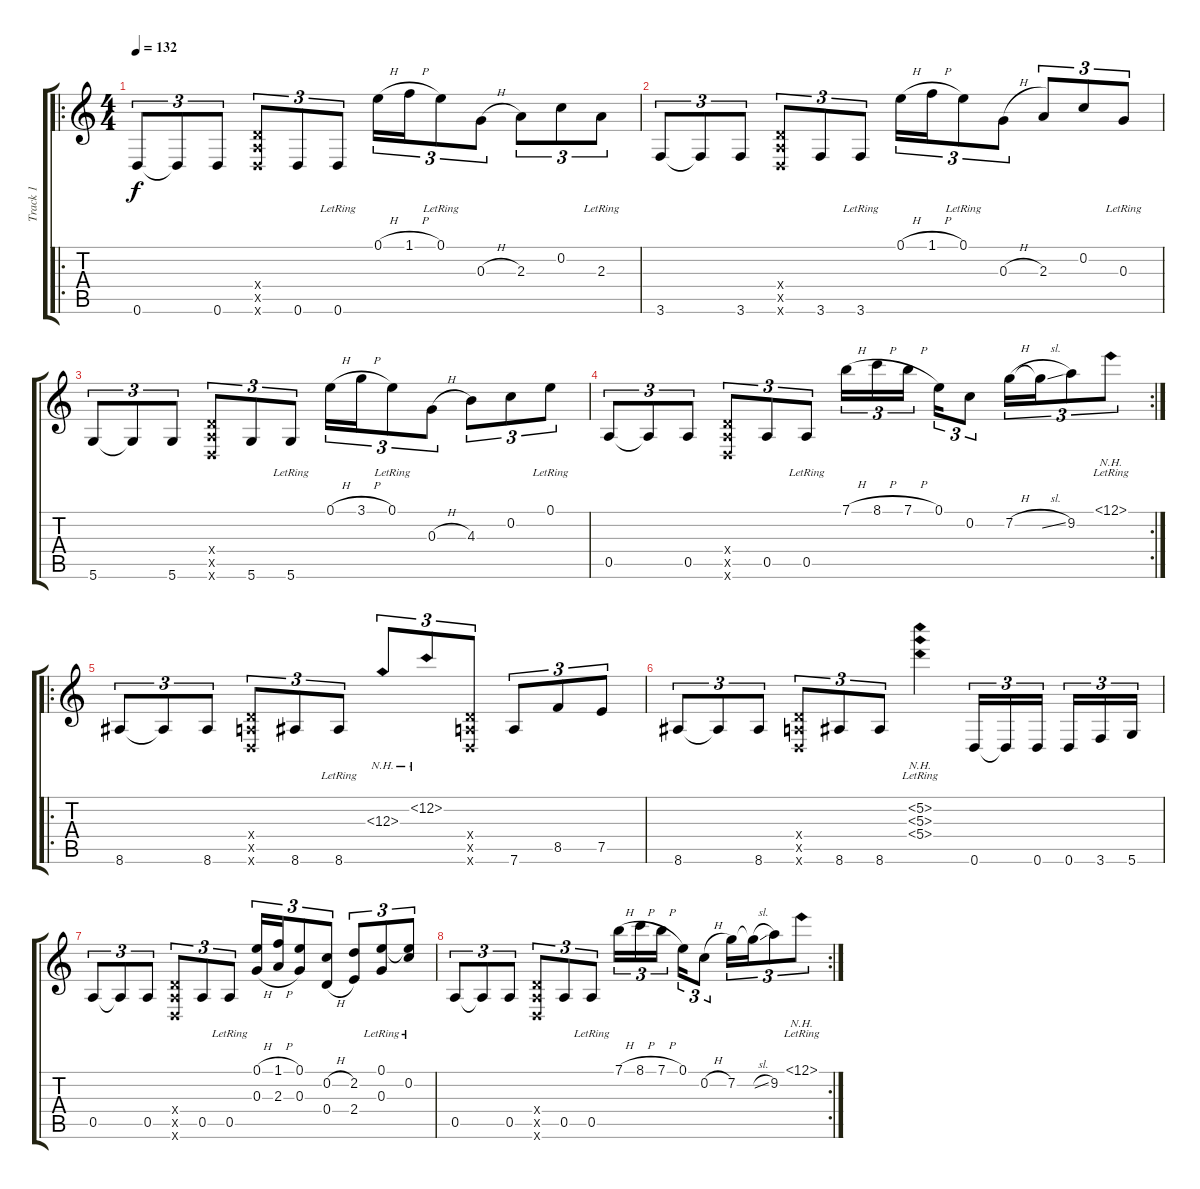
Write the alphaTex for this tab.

\track ("Track 1" "Track 1") {instrument acousticguitarsteel}
\staff {score tabs}
\tuning (E4 C4 G3 D3 A2 D2) {hide}
\ro
\ts (4 4)
\tempo 132
\clef g2
\ks c
0.6.8{tu (3 2) dy f} 0.6{t}.8{tu (3 2)} 0.6.8{tu (3 2)} (0.4{x} 0.5{x} 0.6{x}).8{tu (3 2)} 0.6.8{tu (3 2)} 0.6{lr}.8{tu (3 2)} 0.1{h}.16{tu (3 2)} 1.1{h}.16{tu (3 2)} 0.1{lr}.8{tu (3 2)} 0.3{h}.8{tu (3 2)} 2.3.8{tu (3 2)} 0.2.8{tu (3 2)} 2.3{lr}.8{tu (3 2)} |
3.6.8{tu (3 2)} 3.6{t}.8{tu (3 2)} 3.6.8{tu (3 2)} (0.4{x} 0.5{x} 0.6{x}).8{tu (3 2)} 3.6.8{tu (3 2)} 3.6{lr}.8{tu (3 2)} 0.1{h}.16{tu (3 2)} 1.1{h}.16{tu (3 2)} 0.1{lr}.8{tu (3 2)} 0.3{h}.8{tu (3 2)} 2.3.8{tu (3 2)} 0.2.8{tu (3 2)} 0.3{lr}.8{tu (3 2)} |
5.6.8{tu (3 2)} 5.6{t}.8{tu (3 2)} 5.6.8{tu (3 2)} (0.4{x} 0.5{x} 0.6{x}).8{tu (3 2)} 5.6.8{tu (3 2)} 5.6{lr}.8{tu (3 2)} 0.1{h}.16{tu (3 2)} 3.1{h}.16{tu (3 2)} 0.1{lr}.8{tu (3 2)} 0.3{h}.8{tu (3 2)} 4.3.8{tu (3 2)} 0.2.8{tu (3 2)} 0.1{lr}.8{tu (3 2)} |
\rc 2
0.5.8{tu (3 2)} 0.5{t}.8{tu (3 2)} 0.5.8{tu (3 2)} (0.4{x} 0.5{x} 0.6{x}).8{tu (3 2)} 0.5.8{tu (3 2)} 0.5{lr}.8{tu (3 2)} 7.1{h}.16{tu (3 2)} 8.1{h}.16{tu (3 2)} 7.1{h}.16{tu (3 2) beam splitsecondary} 0.1.16{tu (3 2)} 0.2.8{tu (3 2)} 7.2{h}.16{tu (3 2)} 7.2{sl t}.16{tu (3 2)} 9.2.8{tu (3 2)} 12.1{nh lr}.8{tu (3 2)} |
\ro
8.6.8{tu (3 2)} 8.6{t}.8{tu (3 2)} 8.6.8{tu (3 2)} (0.4{x} 0.5{x} 0.6{x}).8{tu (3 2)} 8.6.8{tu (3 2)} 8.6{lr}.8{tu (3 2)} 12.3{nh}.8{tu (3 2)} 12.2{nh}.8{tu (3 2)} (0.4{x} 0.5{x} 0.6{x}).8{tu (3 2)} 7.6.8{tu (3 2)} 8.5.8{tu (3 2)} 7.5.8{tu (3 2)} |
8.6.8{tu (3 2)} 8.6{t}.8{tu (3 2)} 8.6.8{tu (3 2)} (0.4{x} 0.5{x} 0.6{x}).8{tu (3 2)} 8.6.8{tu (3 2)} 8.6.8{tu (3 2)} (5.2{nh lr} 5.3{nh lr} 5.4{nh lr}).4 0.6.16{tu (3 2)} 0.6{t}.16{tu (3 2)} 0.6.16{tu (3 2) beam splitsecondary} 0.6.16{tu (3 2)} 3.6.16{tu (3 2)} 5.6.16{tu (3 2)} |
0.5.8{tu (3 2)} 0.5{t}.8{tu (3 2)} 0.5.8{tu (3 2)} (0.4{x} 0.5{x} 0.6{x}).8{tu (3 2)} 0.5.8{tu (3 2)} 0.5{lr}.8{tu (3 2)} (0.1{h} 0.3{h}).16{tu (3 2)} (1.1{h} 2.3{h}).16{tu (3 2)} (0.1 0.3).8{tu (3 2)} (0.2{h} 0.4{h}).8{tu (3 2)} (2.2 2.4).8{tu (3 2)} (0.1{lr} 0.3{lr}).8{tu (3 2)} (0.1{t} 0.2{lr}).8{tu (3 2)} |
\rc 2
0.5.8{tu (3 2)} 0.5{t}.8{tu (3 2)} 0.5.8{tu (3 2)} (0.4{x} 0.5{x} 0.6{x}).8{tu (3 2)} 0.5.8{tu (3 2)} 0.5{lr}.8{tu (3 2)} 7.1{h}.16{tu (3 2)} 8.1{h}.16{tu (3 2)} 7.1{h}.16{tu (3 2) beam splitsecondary} 0.1.16{tu (3 2)} 0.2{h}.8{tu (3 2)} 7.2.16{tu (3 2)} 7.2{sl t}.16{tu (3 2)} 9.2.8{tu (3 2)} 12.1{nh lr}.8{tu (3 2)}
